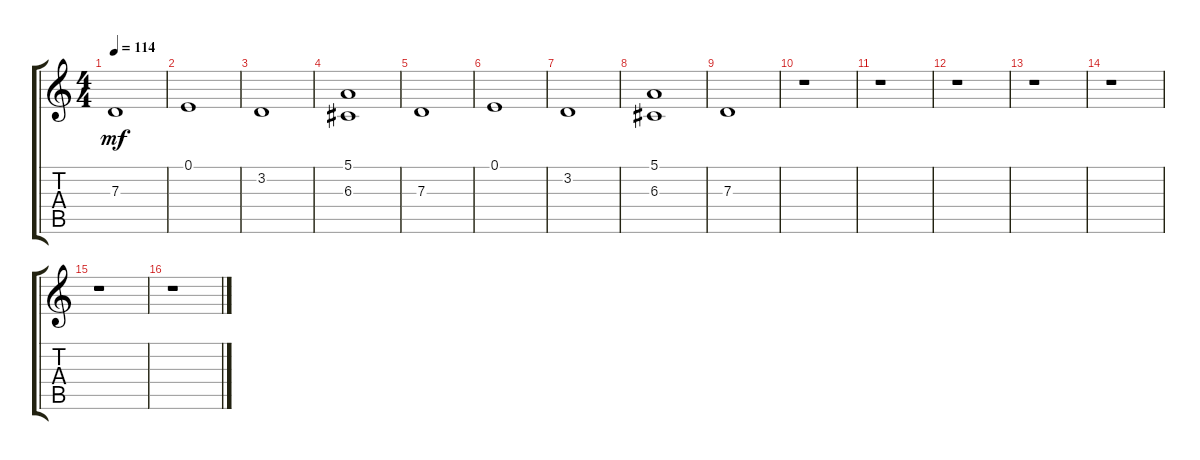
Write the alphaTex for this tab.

\track "" {instrument pad8sweep}
\staff {score tabs}
\tuning (E4 B3 G3 D3 A2 E2) {hide}
\ts (4 4)
\tempo 114
\clef g2
\ks c
7.3.1{dy mf} |
0.1.1 |
3.2.1 |
(5.1 6.3).1 |
7.3.1 |
0.1.1 |
3.2.1 |
(5.1 6.3).1 |
7.3.1 |
r.1 |
r.1 |
r.1 |
r.1 |
r.1 |
r.1 |
r.1
